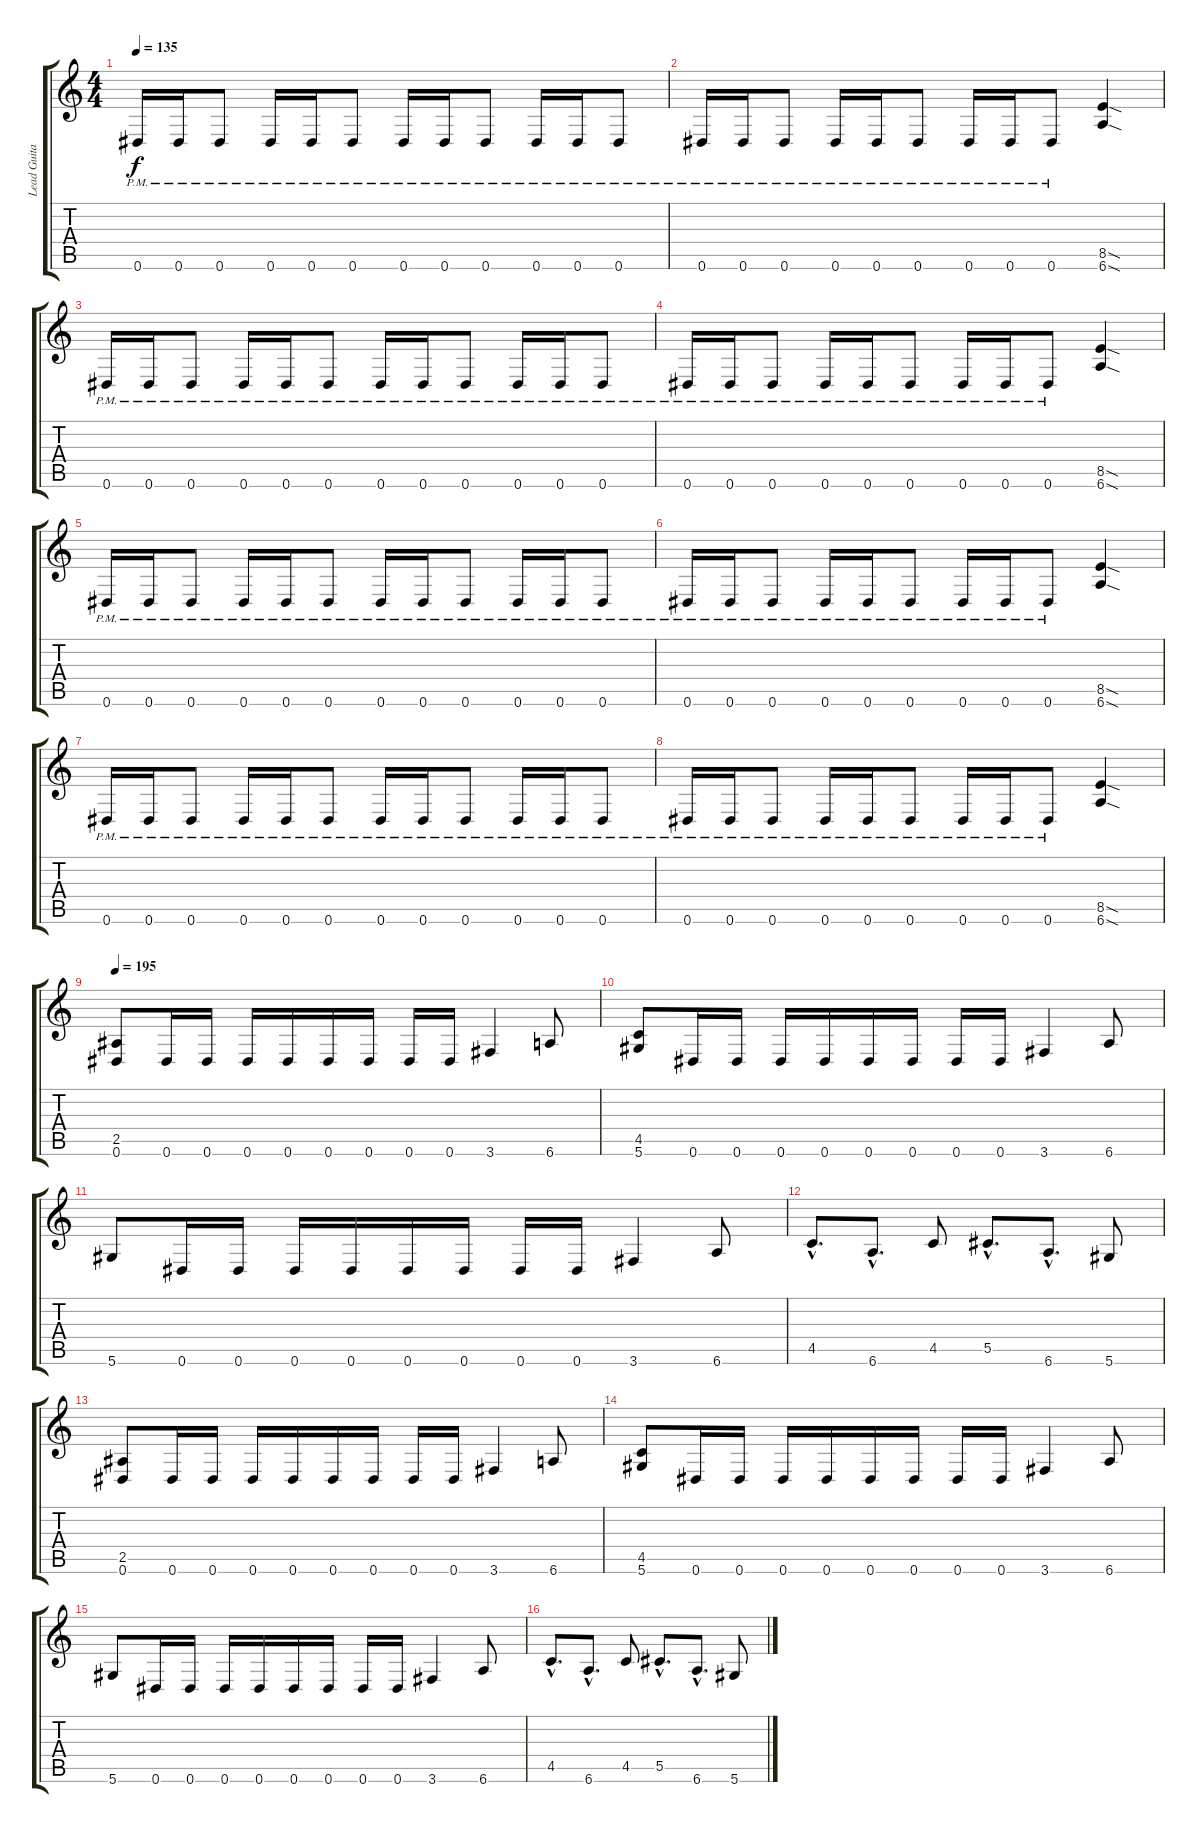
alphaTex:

\track ("Lead Guitar (Ol)" "Lead Guita") {instrument distortionguitar}
\staff {score tabs}
\tuning (Eb4 Bb3 Gb3 Db3 Ab2 Eb2) {hide}
\ts (4 4)
\tempo 135
\clef g2
\ks c
0.6{pm}.16{dy f} 0.6{pm}.16 0.6{pm}.8 0.6{pm}.16 0.6{pm}.16 0.6{pm}.8 0.6{pm}.16 0.6{pm}.16 0.6{pm}.8 0.6{pm}.16 0.6{pm}.16 0.6{pm}.8 |
0.6{pm}.16 0.6{pm}.16 0.6{pm}.8 0.6{pm}.16 0.6{pm}.16 0.6{pm}.8 0.6{pm}.16 0.6{pm}.16 0.6{pm}.8 (8.5{sod} 6.6{sod}).4 |
0.6{pm}.16 0.6{pm}.16 0.6{pm}.8 0.6{pm}.16 0.6{pm}.16 0.6{pm}.8 0.6{pm}.16 0.6{pm}.16 0.6{pm}.8 0.6{pm}.16 0.6{pm}.16 0.6{pm}.8 |
0.6{pm}.16 0.6{pm}.16 0.6{pm}.8 0.6{pm}.16 0.6{pm}.16 0.6{pm}.8 0.6{pm}.16 0.6{pm}.16 0.6{pm}.8 (8.5{sod} 6.6{sod}).4 |
0.6{pm}.16 0.6{pm}.16 0.6{pm}.8 0.6{pm}.16 0.6{pm}.16 0.6{pm}.8 0.6{pm}.16 0.6{pm}.16 0.6{pm}.8 0.6{pm}.16 0.6{pm}.16 0.6{pm}.8 |
0.6{pm}.16 0.6{pm}.16 0.6{pm}.8 0.6{pm}.16 0.6{pm}.16 0.6{pm}.8 0.6{pm}.16 0.6{pm}.16 0.6{pm}.8 (8.5{sod} 6.6{sod}).4 |
0.6{pm}.16 0.6{pm}.16 0.6{pm}.8 0.6{pm}.16 0.6{pm}.16 0.6{pm}.8 0.6{pm}.16 0.6{pm}.16 0.6{pm}.8 0.6{pm}.16 0.6{pm}.16 0.6{pm}.8 |
0.6{pm}.16 0.6{pm}.16 0.6{pm}.8 0.6{pm}.16 0.6{pm}.16 0.6{pm}.8 0.6{pm}.16 0.6{pm}.16 0.6{pm}.8 (8.5{sod} 6.6{sod}).4 |
\tempo 195
(2.5 0.6).8 0.6.16 0.6.16 0.6.16 0.6.16 0.6.16 0.6.16 0.6.16 0.6.16 3.6.4 6.6.8 |
(4.5 5.6).8 0.6.16 0.6.16 0.6.16 0.6.16 0.6.16 0.6.16 0.6.16 0.6.16 3.6.4 6.6.8 |
5.6.8 0.6.16 0.6.16 0.6.16 0.6.16 0.6.16 0.6.16 0.6.16 0.6.16 3.6.4 6.6.8 |
4.5{hac}.8{d} 6.6{hac}.8{d} 4.5.8 5.5{hac}.8{d} 6.6{hac}.8{d} 5.6.8 |
(2.5 0.6).8 0.6.16 0.6.16 0.6.16 0.6.16 0.6.16 0.6.16 0.6.16 0.6.16 3.6.4 6.6.8 |
(4.5 5.6).8 0.6.16 0.6.16 0.6.16 0.6.16 0.6.16 0.6.16 0.6.16 0.6.16 3.6.4 6.6.8 |
5.6.8 0.6.16 0.6.16 0.6.16 0.6.16 0.6.16 0.6.16 0.6.16 0.6.16 3.6.4 6.6.8 |
4.5{hac}.8{d} 6.6{hac}.8{d} 4.5.8 5.5{hac}.8{d} 6.6{hac}.8{d} 5.6.8
